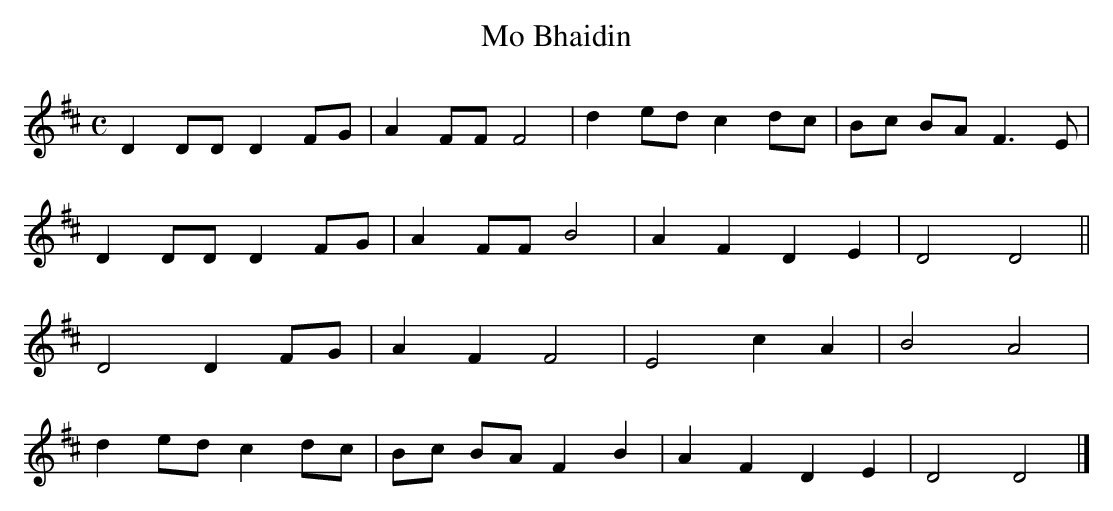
X:1
U: ~ = !turn!
T:Mo Bhaidin
L:1/8
M:C
K:D
D2 DD D2 FG | A2 FF F4 | d2 ed c2 dc | Bc BA F3 E |
D2 DD D2 FG | A2 FF B4 | A2 F2 D2 E2 | D4 D4 ||
D4 D2 FG | A2 F2 F4 | E4 c2 A2 | B4 A4 |
d2 ed c2 dc | Bc BA F2 B2 | A2 F2 D2 E2 | D4 D4 |]
